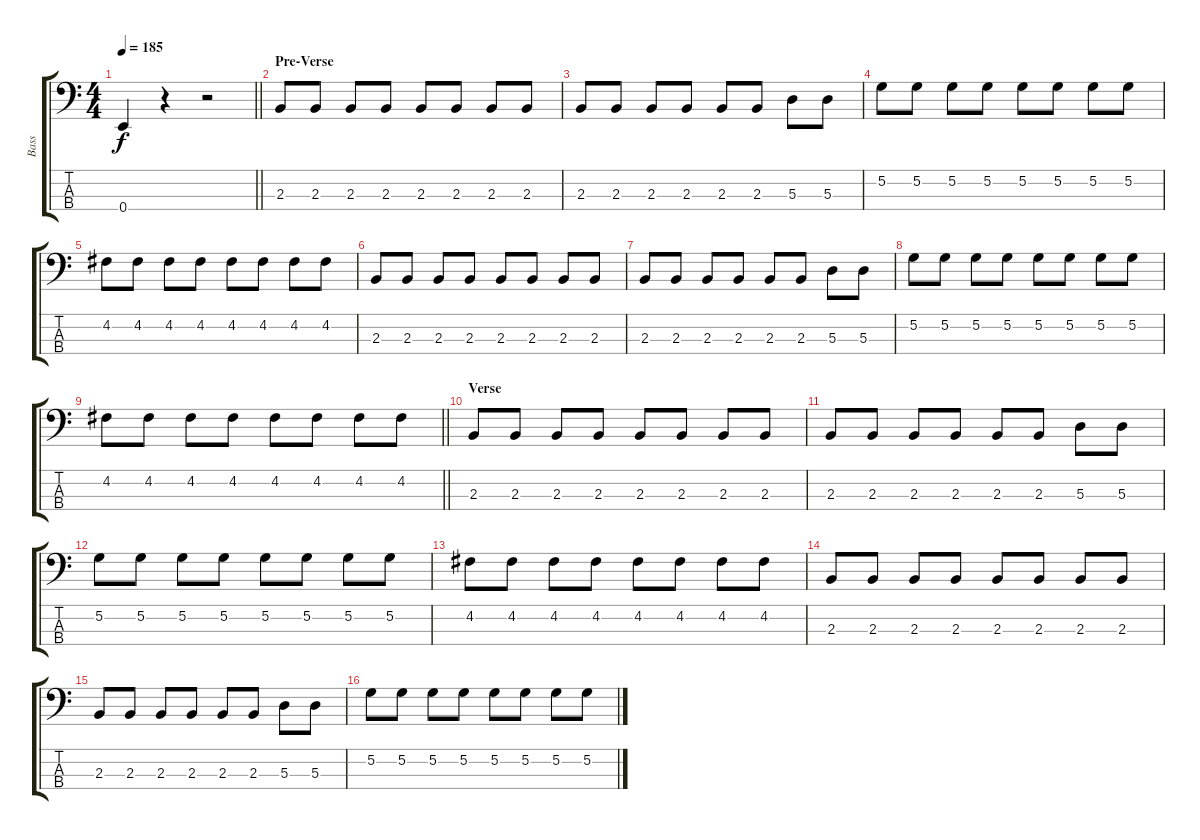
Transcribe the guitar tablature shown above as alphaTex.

\track ("Bass" "Bass") {instrument electricbasspick}
\staff {score tabs}
\tuning (G2 D2 A1 E1) {hide}
\ts (4 4)
\tempo 185
\clef f4
\barLineRight lightlight
\ks c
0.4.4{dy f} r.4 r.2 |
\section ("" "Pre-Verse")
2.3.8 2.3.8 2.3.8 2.3.8 2.3.8 2.3.8 2.3.8 2.3.8 |
2.3.8 2.3.8 2.3.8 2.3.8 2.3.8 2.3.8 5.3.8 5.3.8 |
5.2.8 5.2.8 5.2.8 5.2.8 5.2.8 5.2.8 5.2.8 5.2.8 |
4.2.8 4.2.8 4.2.8 4.2.8 4.2.8 4.2.8 4.2.8 4.2.8 |
2.3.8 2.3.8 2.3.8 2.3.8 2.3.8 2.3.8 2.3.8 2.3.8 |
2.3.8 2.3.8 2.3.8 2.3.8 2.3.8 2.3.8 5.3.8 5.3.8 |
5.2.8 5.2.8 5.2.8 5.2.8 5.2.8 5.2.8 5.2.8 5.2.8 |
\barLineRight lightlight
4.2.8 4.2.8 4.2.8 4.2.8 4.2.8 4.2.8 4.2.8 4.2.8 |
\section ("" "Verse")
2.3.8 2.3.8 2.3.8 2.3.8 2.3.8 2.3.8 2.3.8 2.3.8 |
2.3.8 2.3.8 2.3.8 2.3.8 2.3.8 2.3.8 5.3.8 5.3.8 |
5.2.8 5.2.8 5.2.8 5.2.8 5.2.8 5.2.8 5.2.8 5.2.8 |
4.2.8 4.2.8 4.2.8 4.2.8 4.2.8 4.2.8 4.2.8 4.2.8 |
2.3.8 2.3.8 2.3.8 2.3.8 2.3.8 2.3.8 2.3.8 2.3.8 |
2.3.8 2.3.8 2.3.8 2.3.8 2.3.8 2.3.8 5.3.8 5.3.8 |
5.2.8 5.2.8 5.2.8 5.2.8 5.2.8 5.2.8 5.2.8 5.2.8
